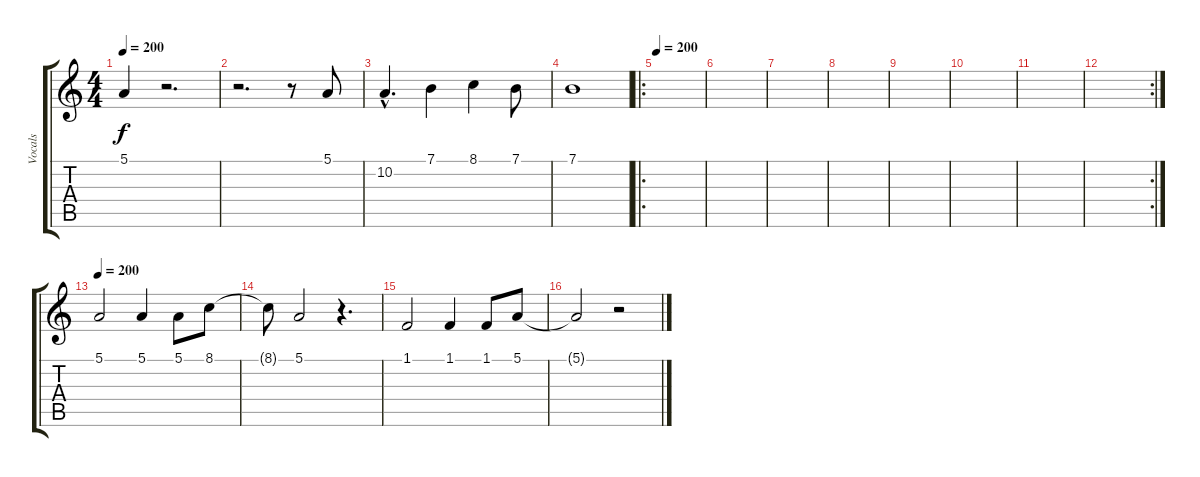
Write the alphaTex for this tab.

\track ("Vocals" "Vocals") {instrument reedorgan}
\staff {score tabs}
\tuning (E4 B3 G3 D3 A2 E2) {hide}
\ts (4 4)
\tempo 200
\clef g2
\ks c
5.1.4{dy f} r.2{d} |
r.2{d} r.8 5.1.8 |
10.2{hac}.4{d} 7.1.4 8.1.4 7.1.8 |
7.1.1 |
\ro
\tempo 200
|
|
|
|
|
|
|
\rc 2
|
\tempo 200
5.1.2 5.1.4 5.1.8 8.1.8 |
8.1{t}.8 5.1.2 r.4{d} |
1.1.2 1.1.4 1.1.8 5.1.8 |
5.1{t}.2 r.2
